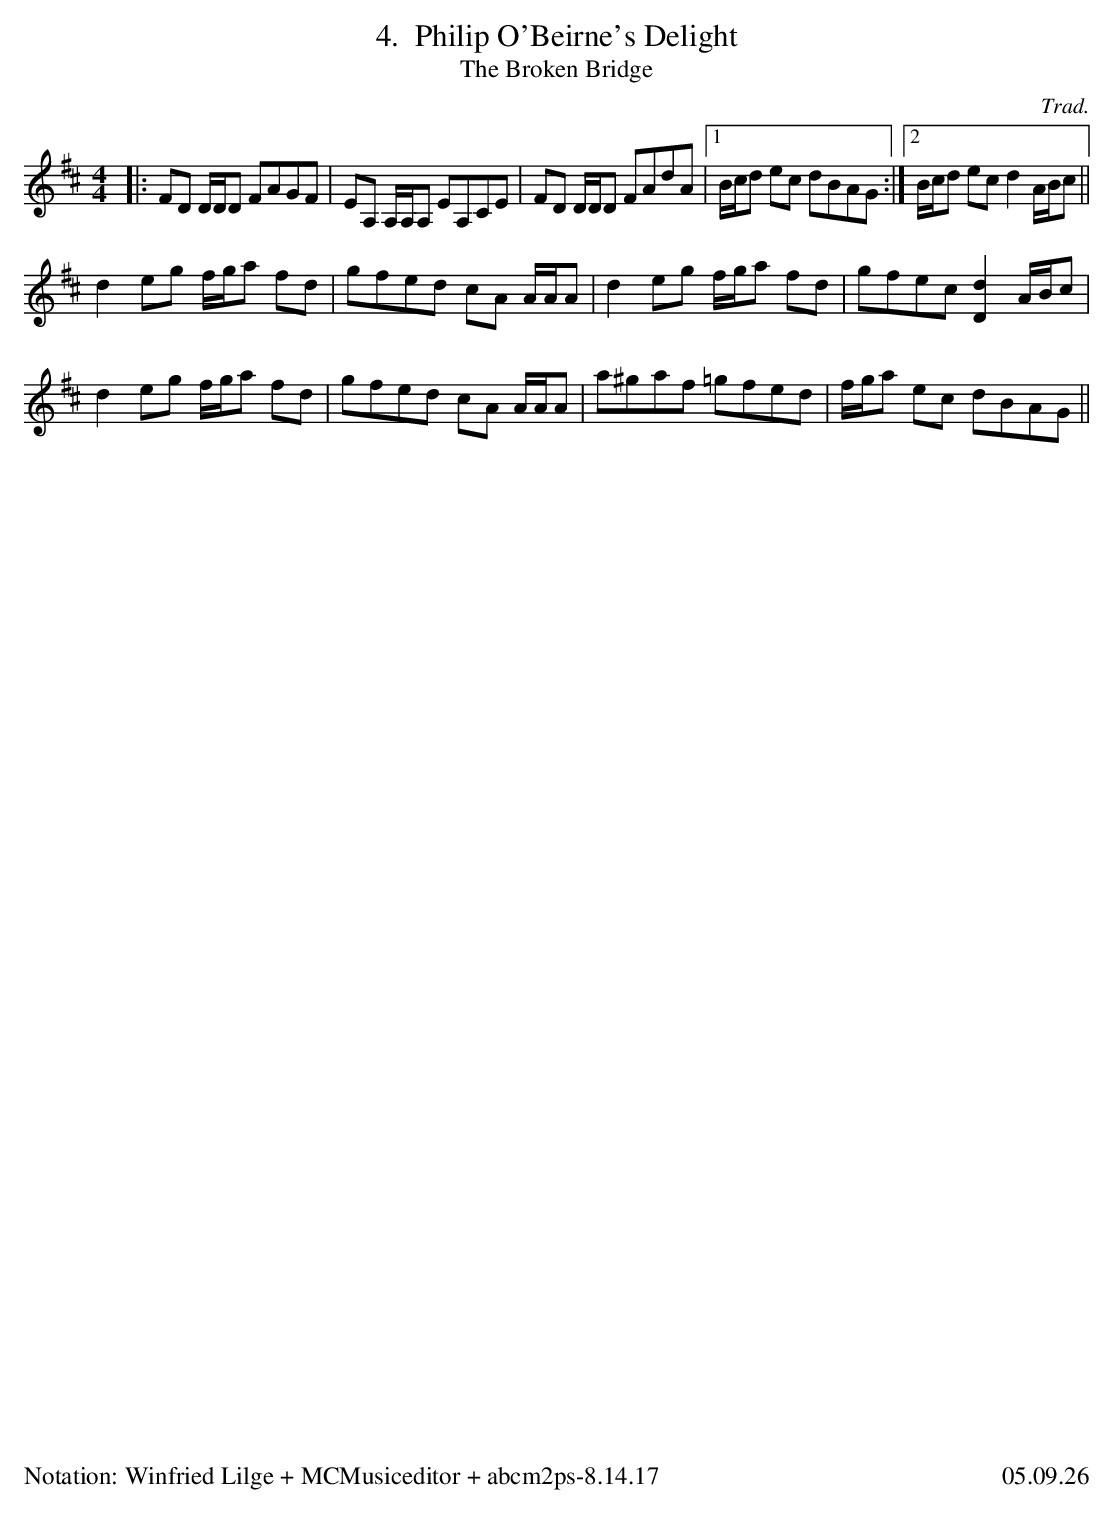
X:1
T: Philip O'Beirne's Delight
T:The Broken Bridge
C:Trad.
M:4/4
L:1/8
K:Dmaj
|:FD D/D/D FAGF|EA, A,/A,/A, EA,CE|FD D/D/D FAdA|1 B/c/d ec dBAG:|2 B/c/d ec d2 A/B/c||
d2 eg f/g/a fd|gfed cA A/A/A|d2 eg f/g/a fd|gfec [D2d2] A/B/c|
d2 eg f/g/a fd|gfed cA A/A/A|a^gaf =gfed|f/g/a ec dBAG||
